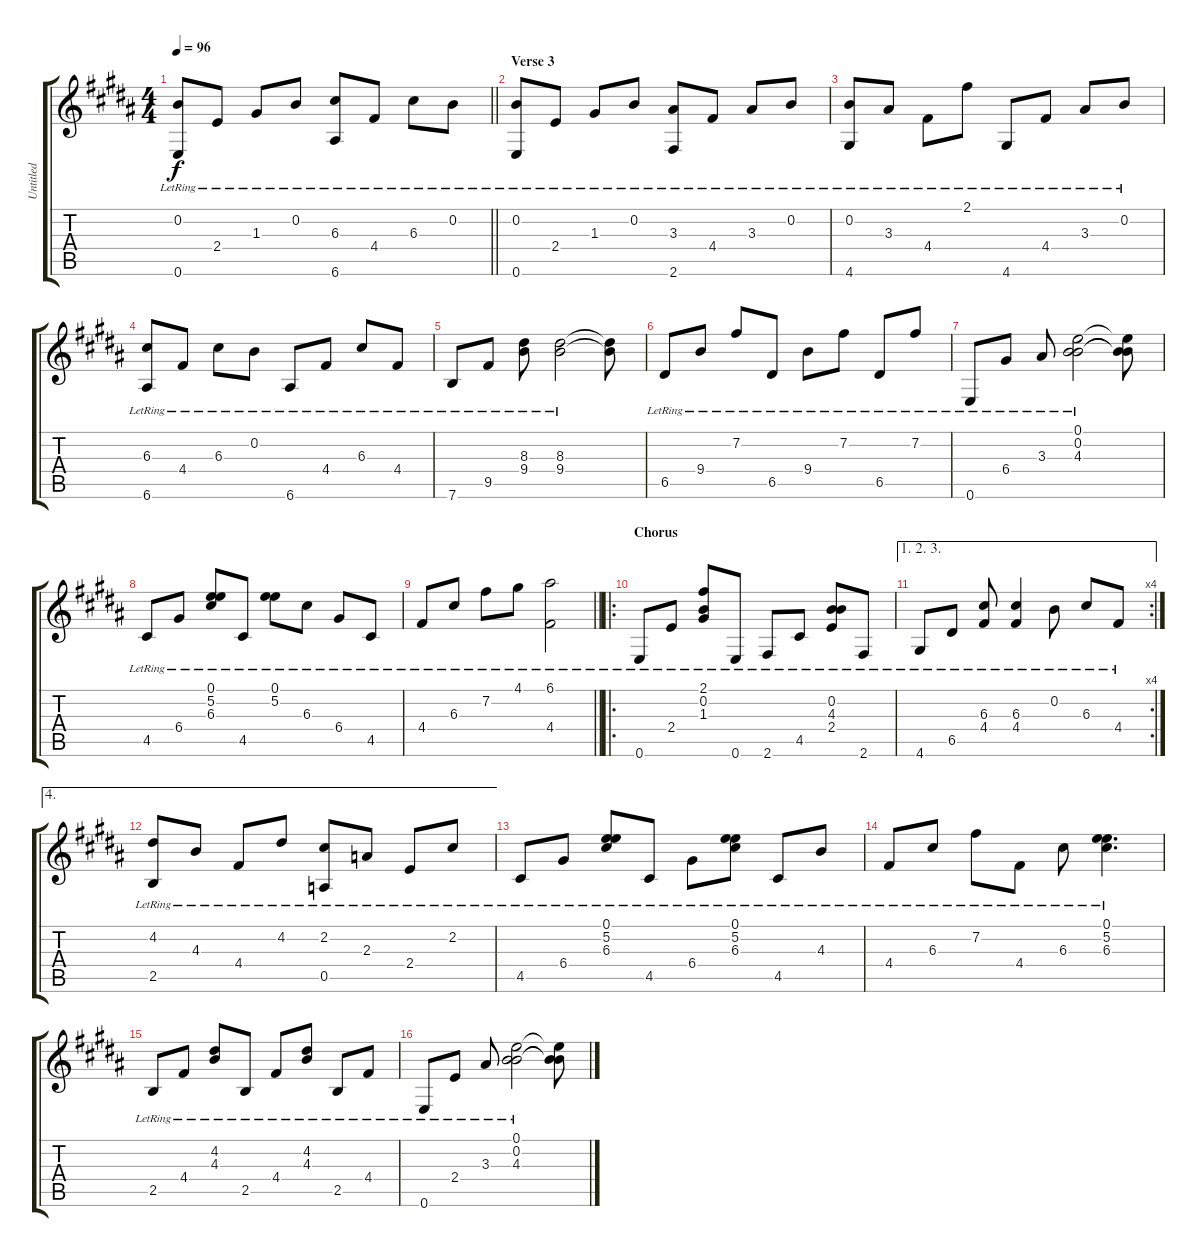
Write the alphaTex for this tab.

\track ("Untitled" "Untitled") {instrument acousticguitarnylon}
\staff {score tabs}
\tuning (E4 B3 G3 D3 A2 E2) {hide}
\ts (4 4)
\tempo 96
\clef g2
\barLineRight lightlight
\ks b
(0.2{lr} 0.6{lr}).8{dy f} 2.4{lr}.8 1.3{lr}.8 0.2{lr}.8 (6.3{lr} 6.6{lr}).8 4.4{lr}.8 6.3{lr}.8 0.2{lr}.8 |
\section ("" "Verse 3")
\ks g#minor
(0.2{lr} 0.6{lr}).8 2.4{lr}.8 1.3{lr}.8 0.2{lr}.8 (3.3{lr} 2.6{lr}).8 4.4{lr}.8 3.3{lr}.8 0.2{lr}.8 |
(0.2{lr} 4.6{lr}).8 3.3{lr}.8 4.4{lr}.8 2.1{lr}.8 4.6{lr}.8 4.4{lr}.8 3.3{lr}.8 0.2{lr}.8 |
(6.3{lr} 6.6{lr}).8 4.4{lr}.8 6.3{lr}.8 0.2{lr}.8 6.6{lr}.8 4.4{lr}.8 6.3{lr}.8 4.4{lr}.8 |
\ks b
7.6{lr}.8 9.5{lr}.8 (8.3{lr} 9.4{lr}).8 (8.3{lr} 9.4{lr}).2 (8.3{t} 9.4{t}).8 |
\ks g#minor
6.5{lr}.8 9.4{lr}.8 7.2{lr}.8 6.5{lr}.8 9.4{lr}.8 7.2{lr}.8 6.5{lr}.8 7.2{lr}.8 |
0.6{lr}.8 6.4{lr}.8 3.3{lr}.8 (0.1{lr} 0.2{lr} 4.3{lr}).2 (0.1{t} 0.2{t} 4.3{t}).8 |
4.5{lr}.8 6.4{lr}.8 (0.1{lr} 5.2{lr} 6.3{lr}).8 4.5{lr}.8 (0.1{lr} 5.2{lr}).8 6.3{lr}.8 6.4{lr}.8 4.5{lr}.8 |
\barLineRight lightlight
\ks b
4.4{lr}.8 6.3{lr}.8 7.2{lr}.8 4.1{lr}.8 (6.1{lr} 4.4{lr}).2 |
\ro
\section ("" "Chorus")
\ks g#minor
0.6{lr}.8 2.4{lr}.8 (2.1{lr} 0.2{lr} 1.3{lr}).8 0.6{lr}.8 2.6{lr}.8 4.5{lr}.8 (0.2{lr} 4.3{lr} 2.4{lr}).8 2.6{lr}.8 |
\ae (1 2 3)
\rc 4
4.6{lr}.8 6.5{lr}.8 (6.3{lr} 4.4{lr}).8 (6.3{lr} 4.4{lr}).4 0.2{lr}.8 6.3{lr}.8 4.4{lr}.8 |
\ae 4
(4.2{lr} 2.5{lr}).8 4.3{lr}.8 4.4{lr}.8 4.2{lr}.8 (2.2{lr} 0.5{lr}).8 2.3{lr}.8 2.4{lr}.8 2.2{lr}.8 |
\ks b
4.5{lr}.8 6.4{lr}.8 (0.1{lr} 5.2{lr} 6.3{lr}).8 4.5{lr}.8 6.4{lr}.8 (0.1{lr} 5.2{lr} 6.3{lr}).8 4.5{lr}.8 4.3{lr}.8 |
\ks g#minor
4.4{lr}.8 6.3{lr}.8 7.2{lr}.8 4.4{lr}.8 6.3{lr}.8 (0.1{lr} 5.2{lr} 6.3{lr}).4{d} |
2.5{lr}.8 4.4{lr}.8 (4.2{lr} 4.3{lr}).8 2.5{lr}.8 4.4{lr}.8 (4.2{lr} 4.3{lr}).8 2.5{lr}.8 4.4{lr}.8 |
0.6{lr}.8 2.4{lr}.8 3.3{lr}.8 (0.1{lr} 0.2{lr} 4.3{lr}).2 (0.1{t} 0.2{t} 4.3{t}).8
